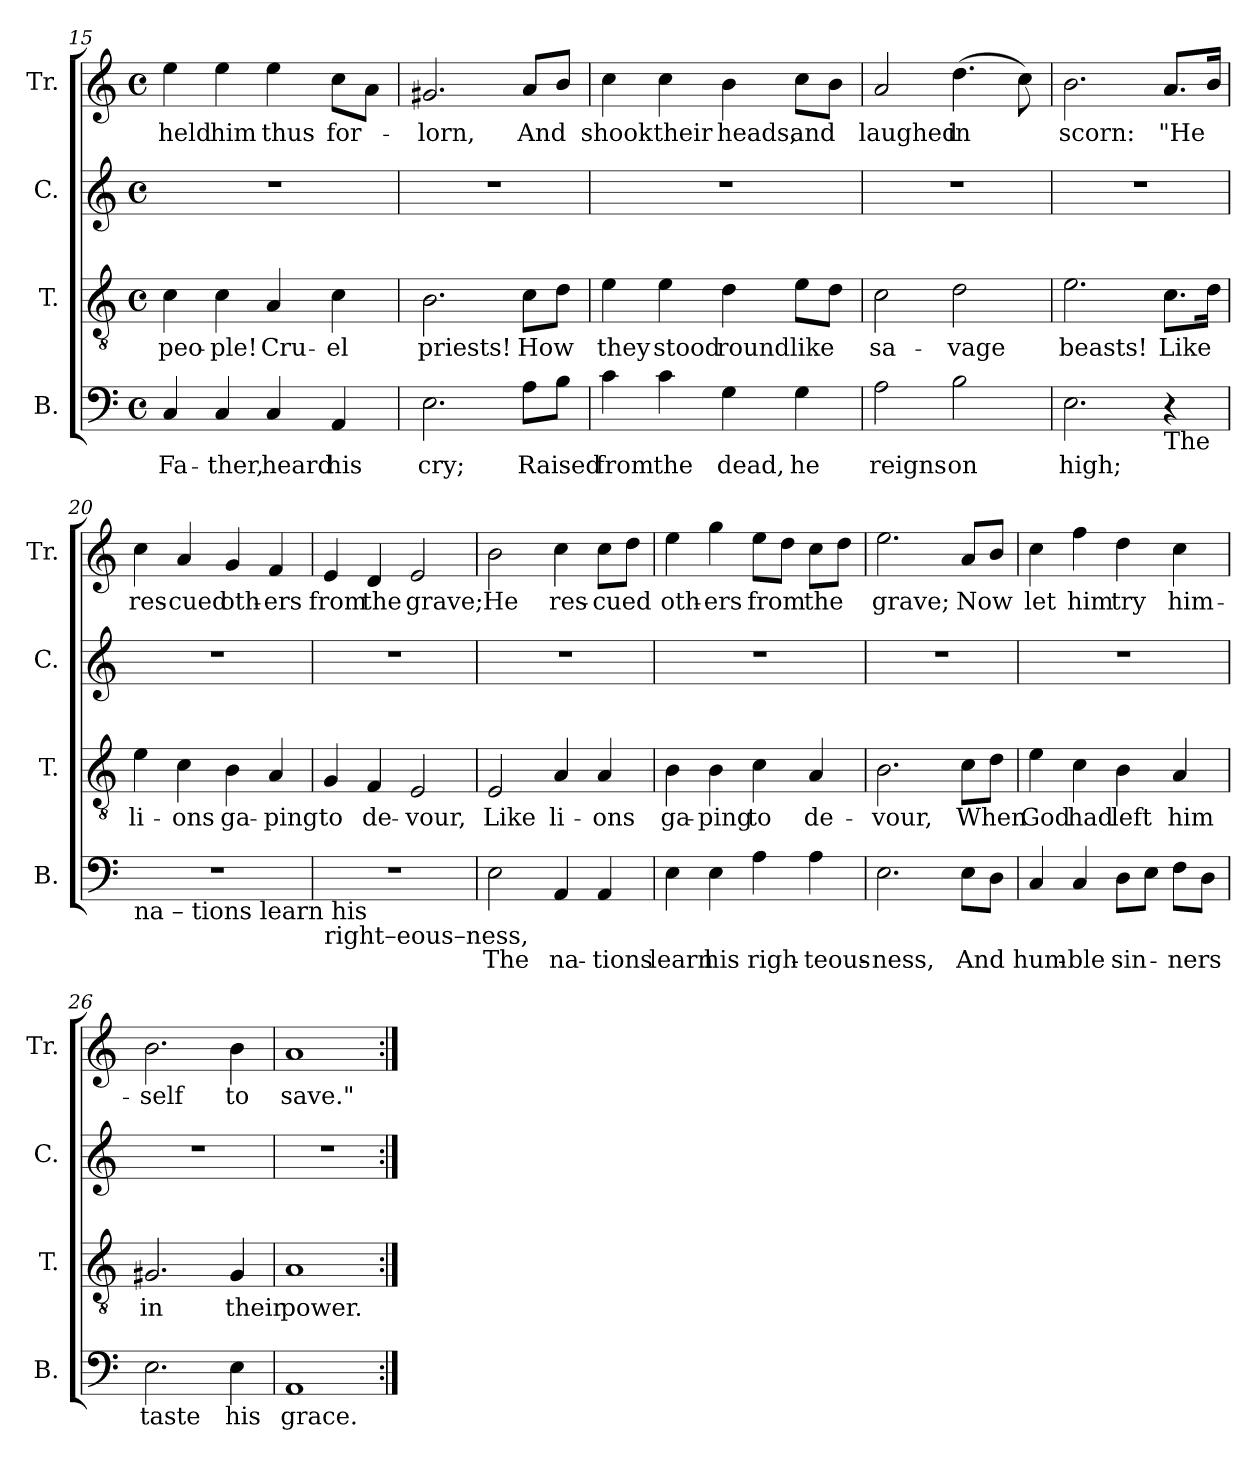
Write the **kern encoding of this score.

**kern	**text	**kern	**text	**kern	**kern	**text
*part4	*part4	*part3	*part3	*part2	*part1	*part1
*staff4	*staff4	*staff3	*staff3	*staff2	*staff1	*staff1
*I"B.	*	*I"T.	*	*I"C.	*I"Tr.	*
*I'B.	*	*I'T.	*	*I'C.	*I'Tr.	*
!!LO:LB:g=z
*clefF4	*	*clefGv2	*	*clefG2	*clefG2	*
*k[]	*	*k[]	*	*k[]	*k[]	*
*M4/4	*	*M4/4	*	*M4/4	*M4/4	*
*met(c)	*	*met(c)	*	*met(c)	*met(c)	*
=15	=15	=15	=15	=15	=15	=15
4C/	Fa-	4c\	peo-	1r	4ee\	-held
4C/	-ther,	4c\	-ple!	.	4ee\	him
4C/	heard	4A/	Cru-	.	4ee\	thus
4AA/	his	4c\	-el	.	8cc\L	for-
.	.	.	.	.	8a\J	.
=16	=16	=16	=16	=16	=16	=16
2.E\	cry;	2.B\	priests!	1r	2.g#X/	-lorn,
8A\L	Raised	8c\L	How	.	8a/L	And
8B\J	.	8d\J	.	.	8b/J	.
=17	=17	=17	=17	=17	=17	=17
4c\	from	4e\	they	1r	4cc\	shook
4c\	the	4e\	stood	.	4cc\	their
4G\	dead,	4d\	round	.	4b\	heads,
4G\	he	8e\L	like	.	8cc\L	and
.	.	8d\J	.	.	8b\J	.
=18	=18	=18	=18	=18	=18	=18
2A\	reigns	2c\	sa-	1r	2a/	laughed
2B\	on	2d\	-vage	.	(4.dd\	in
.	.	.	.	.	8cc\)	.
=19	=19	=19	=19	=19	=19	=19
2.E\	high;	2.e\	beasts!	1r	2.b\	scorn:
!LO:TX:b:t=The	!	!	!	!	!	!
4r	.	8.c\L	Like	.	8.a/L	"He
.	.	16d\Jk	.	.	16b/Jk	.
=20	=20	=20	=20	=20	=20	=20
!LO:TX:b:t=na – tions  learn  his	!	!	!	!	!	!
1r	.	4e\	li-	1r	4cc\	res-
.	.	4c\	-ons	.	4a/	-cued
.	.	4B\	ga-	.	4g/	oth-
.	.	4A/	-ping	.	4f/	-ers
!!LO:LB:g=z
=21	=21	=21	=21	=21	=21	=21
!LO:TX:b:t=right–eous–ness,	!	!	!	!	!	!
1r	.	4G/	to	1r	4e/	from
.	.	4F/	de-	.	4d/	the
.	.	2E/	-vour,	.	2e/	grave;
=22	=22	=22	=22	=22	=22	=22
2E\	The	2E/	Like	1r	2b\	He
4AA/	na-	4A/	li-	.	4cc\	res-
4AA/	-tions	4A/	-ons	.	8cc\L	-cued
.	.	.	.	.	8dd\J	.
=23	=23	=23	=23	=23	=23	=23
4E\	learn	4B\	ga-	1r	4ee\	oth-
4E\	his	4B\	-ping	.	4gg\	-ers
4A\	righ-	4c\	to	.	8ee\L	from
.	.	.	.	.	8dd\J	.
4A\	-teous-	4A/	de-	.	8cc\L	the
.	.	.	.	.	8dd\J	.
=24	=24	=24	=24	=24	=24	=24
2.E\	-ness,	2.B\	-vour,	1r	2.ee\	grave;
8E\L	And	8c\L	When	.	8a/L	Now
8D\J	.	8d\J	.	.	8b/J	.
=25	=25	=25	=25	=25	=25	=25
4C/	hum-	4e\	God	1r	4cc\	let
4C/	-ble	4c\	had	.	4ff\	him
8D\L	sin-	4B\	left	.	4dd\	try
8E\J	.	.	.	.	.	.
8F\L	-ners	4A/	him	.	4cc\	him-
8D\J	.	.	.	.	.	.
=26	=26	=26	=26	=26	=26	=26
2.E\	taste	2.G#X/	in	1r	2.b\	-self
4E\	his	4G#/	their	.	4b\	to
=27	=27	=27	=27	=27	=27	=27
1AA	grace.	1A	power.	1r	1a	save."
=:|!	=:|!	=:|!	=:|!	=:|!	=:|!	=:|!
*-	*-	*-	*-	*-	*-	*-
